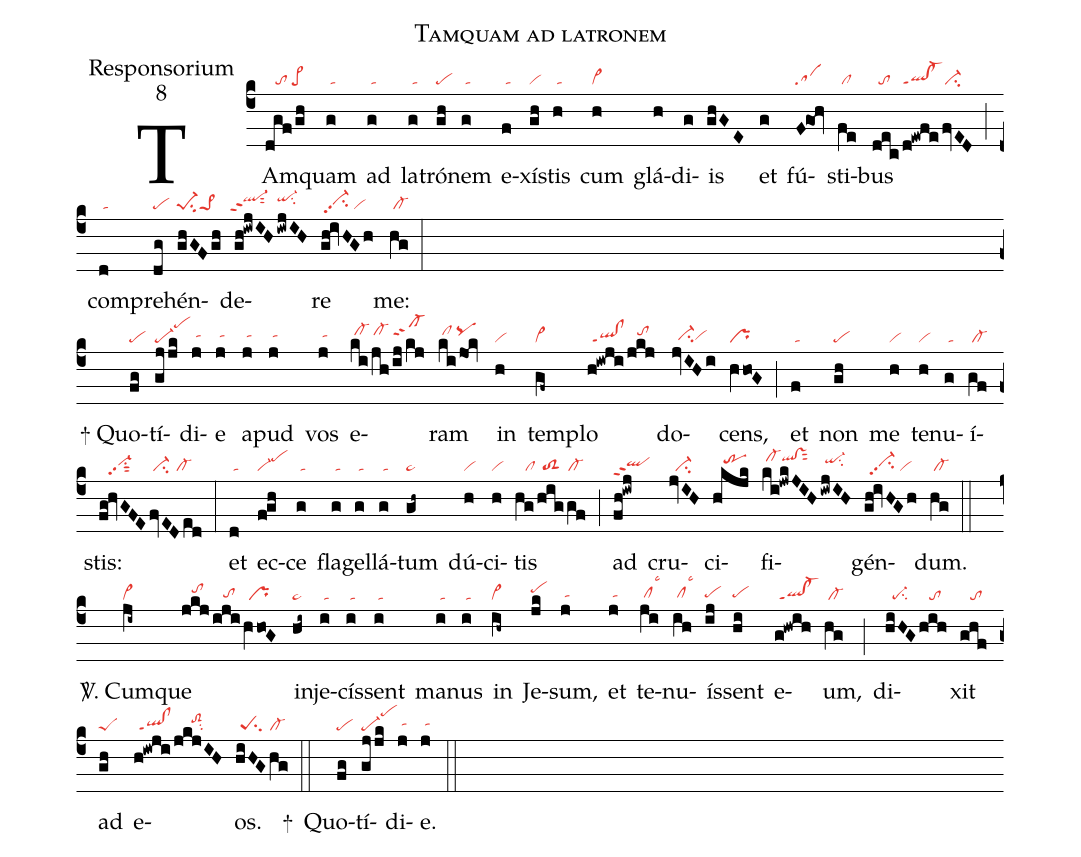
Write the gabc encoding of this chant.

name:Tamquam ad latronem;
office-part:Responsorium;
mode:8;
nabc-lines:1;
%%
(c4)
TAm(dgf/gh|///to/pe>)quam(g|/ta) ad(g|/ta) la(g|/ta)tró(gh|pe)nem(g|/ta)
e(f|/ta)xí(gh|vi)stis(h|/ta) cum(h|vi>) glá(h)di(g)is(ghGE) et(g) fú(F!go!hv|sa)sti(fe|/cl)bus(dec|//to|/d!ewfe/fvED|ql!cl-ppt1ci-) (;)
com(d|/ta)pre(dg|pe)hén(ghGFgh|pe-1su2pe>1)de(gh!iwjIH|`ql-hippt2sut2|/iwjIH|qi-hisu2)re(gh!ivHGh|/vi-hhpp2su2/vi) me:(hg|/cl-) (:Z)
+ Quo(fg|pe)tí(gjjk|pe-pehl)di(j|/tahh)e(j|/tahh)
a(j|/tahh)pud(j|/tahh) vos(j|/tahh) e(ki/jh/ij/kj|/cl-hi/cl-hi/sf-hi)ram(ki/jOk|/clhi/pqhi) in(h|vi) tem(gf~|cl~)plo(h!iwji/jkj|/ql!clppt1///tohi) do(jvIHi|//ci-hgvihg)cens,(hVho!G|pr) (;)
et(f|/ta) non(gh|pe) me(h|vi) te(h|vi)nu(g|/ta)í(gf|/cl-)stis:(fg!hvGFE|///vi-hhpp2su1sut2|/fvEDed|/ci-//cl-) (:)
et(d|/ta) ec(f!gh|vi-pehj)ce(g|/ta) fla(g|/ta)gel(g|/ta)lá(g|/ta)tum(gh~|pe~) dú(h|vi)ci(h|vi)tis(hg/higgf|///cl//toS2//cl-) (;)
ad(fh!iwj|qlhhppt2) cru(jvIH|//ci-)ci(hkjk|///trhi)fi(ki!jwkJIH|/cl-hjqlhj!vshjsut2|iwjIH|/qi-hisu2)gén(gh!ivHGh|//vi-hhpp2su2/vi)dum.(hg|/cl-) (::Z)
<sp>V/</sp>. Cum(ji~|cl~)que(jkj/iji/hVho!G|///tohi//////tohg////pr) in(hi~|pe~)je(i|/ta)cís(i|/ta)sent(i|/ta) ma(i|/ta)nus(i|/ta) in(ih~|cl~) Je(jk|pehi)sum,(j|/tahg)
et(j|/tahg) te(ji|/clhglsc3)nu(ih|/clhglsc3)ís(ij|pehg)sent(hi|pehg) e(g!hwih|/ql!cl-ppt1)um,(hg|/cl-) (;)
di(hiHG|//pe-su2|/hih|///to)xit(ghf|///to) ad(gh|peS) e(h!iwji|/ql!clppt1|/jkjIH|/////toS2hisu2)os.(hiHGhg|/peSsu2/cl-) +(::)
Quo(fg|pe)tí(gjjk|pe-pehl)di(j|/tahh)e.(j|/tahh) (::)
